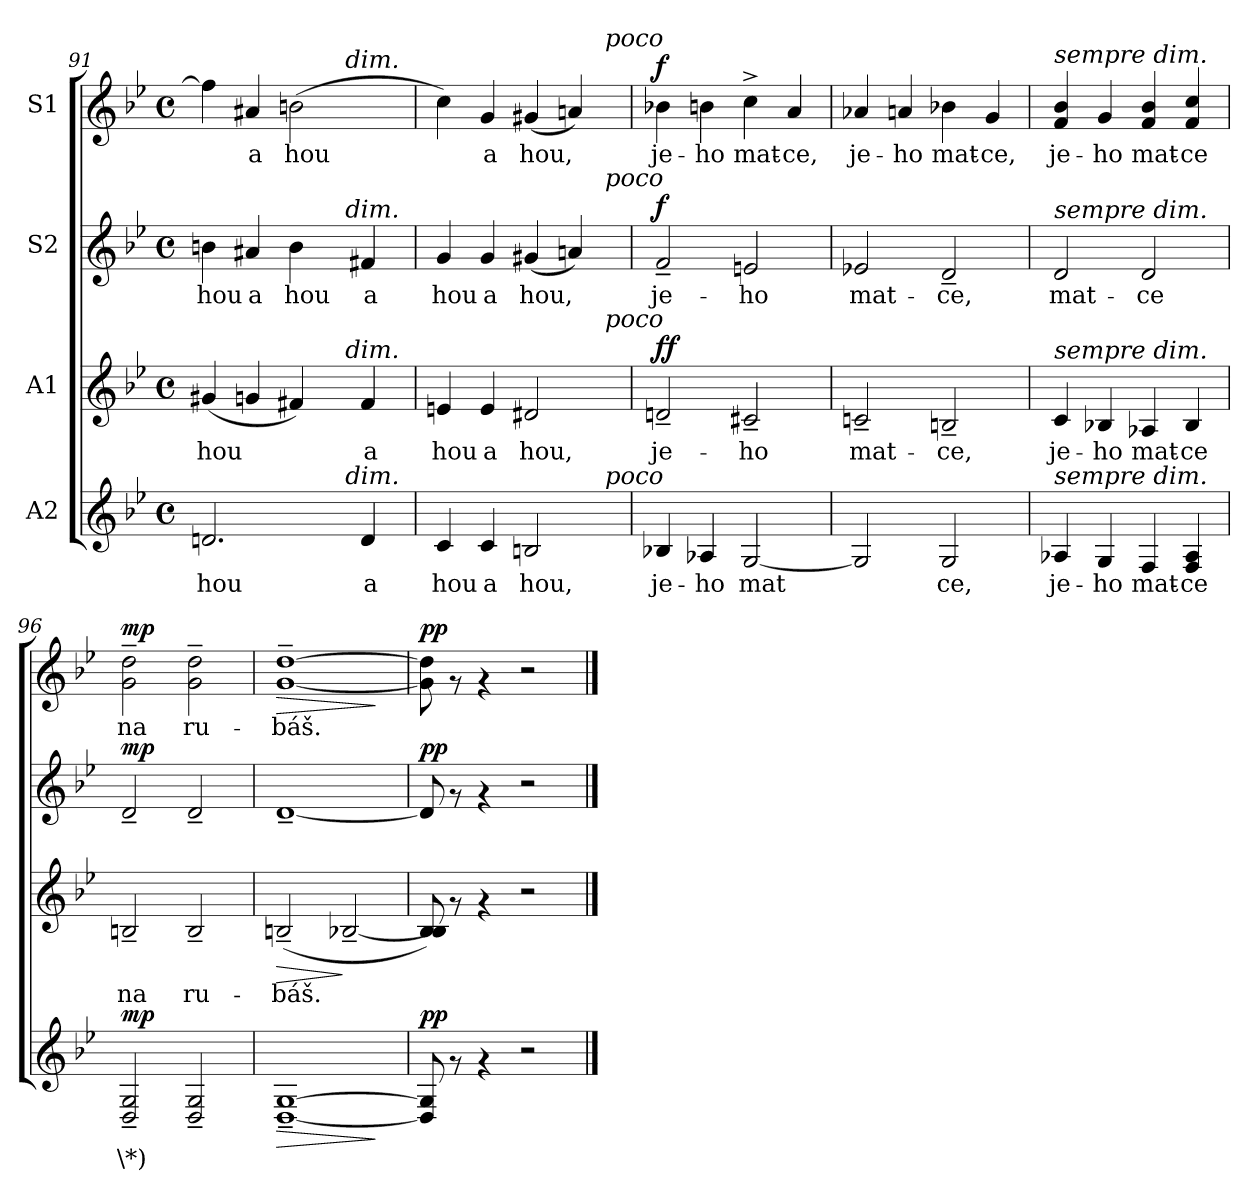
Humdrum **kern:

**kern	**text	**dynam	**kern	**text	**dynam	**kern	**text	**dynam	**kern	**text	**dynam
*part4	*part4	*part4	*part3	*part3	*part3	*part2	*part2	*part2	*part1	*part1	*part1
*staff4	*staff4	*staff4	*staff3	*staff3	*staff3	*staff2	*staff2	*staff2	*staff1	*staff1	*staff1
*I"A2	*	*	*I"A1	*	*	*I"S2	*	*	*I"S1	*	*
!!LO:LB:g=z
*clefG2	*	*	*clefG2	*	*	*clefG2	*	*	*clefG2	*	*
*k[b-e-]	*	*	*k[b-e-]	*	*	*k[b-e-]	*	*	*k[b-e-]	*	*
*B-:	*	*	*B-:	*	*	*B-:	*	*	*B-:	*	*
*M4/4	*	*	*M4/4	*	*	*M4/4	*	*	*M4/4	*	*
*met(c)	*	*	*met(c)	*	*	*met(c)	*	*	*met(c)	*	*
=91	=91	=91	=91	=91	=91	=91	=91	=91	=91	=91	=91
!	!LO:LY:b:rj	!	!	!LO:LY:b	!	!	!LO:LY:b	!	!	!LO:LY:b	!
*^	*	*	*^	*	*	*^	*	*	*^	*	*
2.dn/	2ryy	hou	.	(<4g#X/	2ryy	hou	.	4bn\	2ryy	hou	.	4ff#\]	2ryy	.	.
!	!	!	!	!	!	!LO:LY:b	!	!	!	!LO:LY:b	!	!	!	!LO:LY:b	!
.	.	.	.	4gn/	.	.	.	4a#X/	.	a	.	4a#X/	.	a	.
!	!	!	!	!	!	!LO:LY:b	!	!	!	!LO:LY:b	!	!	!	!LO:LY:b	!
.	8ryy	.	.	4f#X/)	8ryy	.	.	4b\	8ryy	hou	.	(>2bn\	8ryy	hou	.
.	16ryy	.	.	.	16ryy	.	.	.	16ryy	.	.	.	16ryy	.	.
.	64ryy	.	.	.	64ryy	.	.	.	64ryy	.	.	.	64ryy	.	.
!	!	!	!	!	!	!	!	!	!	!	!	!	!LO:TX:a:i:t=dim.	!	!
!	!	!	!	!	!	!	!	!	!LO:TX:a:i:t=dim.	!	!	!	!	!	!
!	!	!	!	!	!LO:TX:a:i:t=dim.	!	!	!	!	!	!	!	!	!	!
!	!LO:TX:a:i:t=dim.	!	!	!	!	!	!	!	!	!	!	!	!	!	!
.	4ryy	.	.	.	4ryy	.	.	.	4ryy	.	.	.	4ryy	.	.
!	!	!LO:LY:b:rj	!	!	!	!LO:LY:b	!	!	!	!LO:LY:b	!	!	!	!	!
4d/	.	a	.	4f#/	.	a	.	4f#X/	.	a	.	.	.	.	.
.	32.ryy	.	.	.	32.ryy	.	.	.	32.ryy	.	.	.	32.ryy	.	.
=92	=92	=92	=92	=92	=92	=92	=92	=92	=92	=92	=92	=92	=92	=92	=92
!	!	!LO:LY:b:rj	!	!	!	!LO:LY:b	!	!	!	!LO:LY:b	!	!	!	!LO:LY:b	!
4c/	2ryy	hou	.	4en/	2ryy	hou	.	4g/	2ryy	hou	.	4cc\)	2ryy	.	.
!	!	!LO:LY:b:rj	!	!	!	!LO:LY:b	!	!	!	!LO:LY:b	!	!	!	!LO:LY:b	!
4c/	.	a	.	4e/	.	a	.	4g/	.	a	.	4g/	.	a	.
!	!	!LO:LY:b:rj	!	!	!	!LO:LY:b	!	!	!	!LO:LY:b	!	!	!	!LO:LY:b	!
2Bn/	4ryy	hou,	.	2d#X/	4ryy	hou,	.	(<4g#X/	4ryy	hou,	.	(<4g#X/	4ryy	hou,	.
!	!	!	!	!	!	!	!	!	!	!LO:LY:b	!	!	!	!LO:LY:b	!
.	8ryy	.	.	.	8ryy	.	.	4an/)	8ryy	.	.	4an/)	8ryy	.	.
.	64ryy	.	.	.	64ryy	.	.	.	64ryy	.	.	.	64ryy	.	.
!	!	!	!	!	!	!	!	!	!	!	!	!	!LO:TX:a:i:t=poco	!	!
!	!	!	!	!	!	!	!	!	!LO:TX:a:i:t=poco	!	!	!	!	!	!
!	!	!	!	!	!LO:TX:a:i:t=poco	!	!	!	!	!	!	!	!	!	!
!	!LO:TX:a:i:t=poco	!	!	!	!	!	!	!	!	!	!	!	!	!	!
.	16..ryy	.	.	.	16..ryy	.	.	.	16..ryy	.	.	.	16..ryy	.	.
=93	=93	=93	=93	=93	=93	=93	=93	=93	=93	=93	=93	=93	=93	=93	=93
!	!	!LO:LY:b:rj	!	!	!	!LO:LY:b	!LO:DY:a	!	!	!LO:LY:b	!	!	!	!LO:LY:b	!
!	!	!	!	!	!	!	!LO:DY:n=1:b	!	!	!	!LO:DY:a	!	!	!	!LO:DY:a
*v	*v	*	*	*	*	*	*	*v	*v	*	*	*v	*v	*	*
*	*	*	*v	*v	*	*	*	*	*	*	*	*
4B-X/	je-	.	2dn~</	je-	f f	2f~</	je-	f	4b-X\	je-	f
!	!LO:LY:b:rj	!	!	!	!	!	!	!	!	!LO:LY:b	!
4A-X/	-ho	.	.	.	.	.	.	.	4bn\	-ho	.
!	!LO:LY:b:rj	!	!	!LO:LY:b	!	!	!LO:LY:b	!	!	!LO:LY:b	!
[<2G/	mat-	.	2c#X~</	-ho	.	2en/	-ho	.	4cc^>\	mat-	.
!	!	!	!	!	!	!	!	!	!	!LO:LY:b	!
.	.	.	.	.	.	.	.	.	4a/	-ce,	.
=94	=94	=94	=94	=94	=94	=94	=94	=94	=94	=94	=94
!	!LO:LY:b:rj	!	!	!LO:LY:b	!	!	!LO:LY:b	!	!	!LO:LY:b	!
2G/]	--	.	2cn~</	mat-	.	2e-X/	mat-	.	4a-X/	je-	.
!	!	!	!	!	!	!	!	!	!	!LO:LY:b	!
.	.	.	.	.	.	.	.	.	4an/	-ho	.
!	!LO:LY:b:rj	!	!	!LO:LY:b	!	!	!LO:LY:b	!	!	!LO:LY:b	!
2G/	-ce,	.	2Bn~</	-ce,	.	2d~</	-ce,	.	4b-X\	mat-	.
!	!	!	!	!	!	!	!	!	!	!LO:LY:b	!
.	.	.	.	.	.	.	.	.	4g/	-ce,	.
=95	=95	=95	=95	=95	=95	=95	=95	=95	=95	=95	=95
!	!	!	!	!	!	!	!	!	!LO:TX:a:i:t=sempre dim.	!	!
!	!	!	!	!	!	!LO:TX:a:i:t=sempre dim.	!	!	!	!	!
!	!	!	!LO:TX:a:i:t=sempre dim.	!	!	!	!	!	!	!	!
!LO:TX:a:i:t=sempre dim.	!	!	!	!	!	!	!	!	!	!	!
!	!LO:LY:b:rj	!	!	!LO:LY:b	!	!	!LO:LY:b	!	!	!LO:LY:b	!
4A-X/	je-	.	4c/	je-	.	2d/	mat-	.	4b-/ 4f/	je-	.
!	!LO:LY:b:rj	!	!	!LO:LY:b	!	!	!	!	!	!LO:LY:b	!
4G/	-ho	.	4B-X/	-ho	.	.	.	.	4g/	-ho	.
!	!LO:LY:b:rj	!	!	!LO:LY:b	!	!	!LO:LY:b	!	!	!LO:LY:b	!
4F/	mat-	.	4A-X/	mat-	.	2d/	-ce	.	4b-/ 4f/	mat-	.
!	!LO:LY:b:rj	!	!	!LO:LY:b	!	!	!	!	!	!LO:LY:b	!
4A-/ 4F/	-ce	.	4B-/	-ce	.	.	.	.	4cc/ 4f/	-ce	.
!!LO:PB:g=z
=96	=96	=96	=96	=96	=96	=96	=96	=96	=96	=96	=96
!	!LO:LY:b:rj	!LO:DY:b	!	!LO:LY:b	!	!	!LO:LY:b	!LO:DY:b	!	!LO:LY:b	!LO:DY:a
2G/~< 2D/~<	\*)-	mp	2Bn~</	na	.	2d~</	.	mp	2dd\~> 2g\~>	na	mp
!	!LO:LY:b:rj	!	!	!LO:LY:b	!	!	!LO:LY:b	!	!	!LO:LY:b	!
2G/~< 2D/~<	--	.	2B~</	ru-	.	2d~</	.	.	2dd\~> 2g\~>	ru-	.
=97	=97	=97	=97	=97	=97	=97	=97	=97	=97	=97	=97
!	!LO:LY:b:rj	!LO:HP:b	!	!LO:LY:b	!LO:HP:b	!	!LO:LY:b	!	!	!LO:LY:b	!LO:HP:b
[>1G~< [<1D~<	--	>	(>2Bn~</	-báš.	>	[<1d~<	.	.	[>1dd~> [<1g~>	-báš.	>
!	!	!	!	!LO:LY:b	!	!	!	!	!	!	!
.	.	.	[<2B-X~</	.	]	.	.	.	.	.	.
.	.	]	.	.	.	.	.	.	.	.	]
=98	=98	=98	=98	=98	=98	=98	=98	=98	=98	=98	=98
!	!LO:LY:b:rj	!LO:DY:b	!	!LO:LY:b	!	!	!LO:LY:b	!LO:DY:b	!	!LO:LY:b	!LO:DY:a
8G/] 8D/]	--	pp	8B-/ 8B-/])	.	.	8d/]	.	pp	8dd\] 8g\]	.	pp
8rf	.	.	8rf	.	.	8rf	.	.	8rf	.	.
4rf	.	.	4rf	.	.	4rf	.	.	4rf	.	.
2r	.	.	2r	.	.	2r	.	.	2r	.	.
==	==	==	==	==	==	==	==	==	==	==	==
*-	*-	*-	*-	*-	*-	*-	*-	*-	*-	*-	*-
